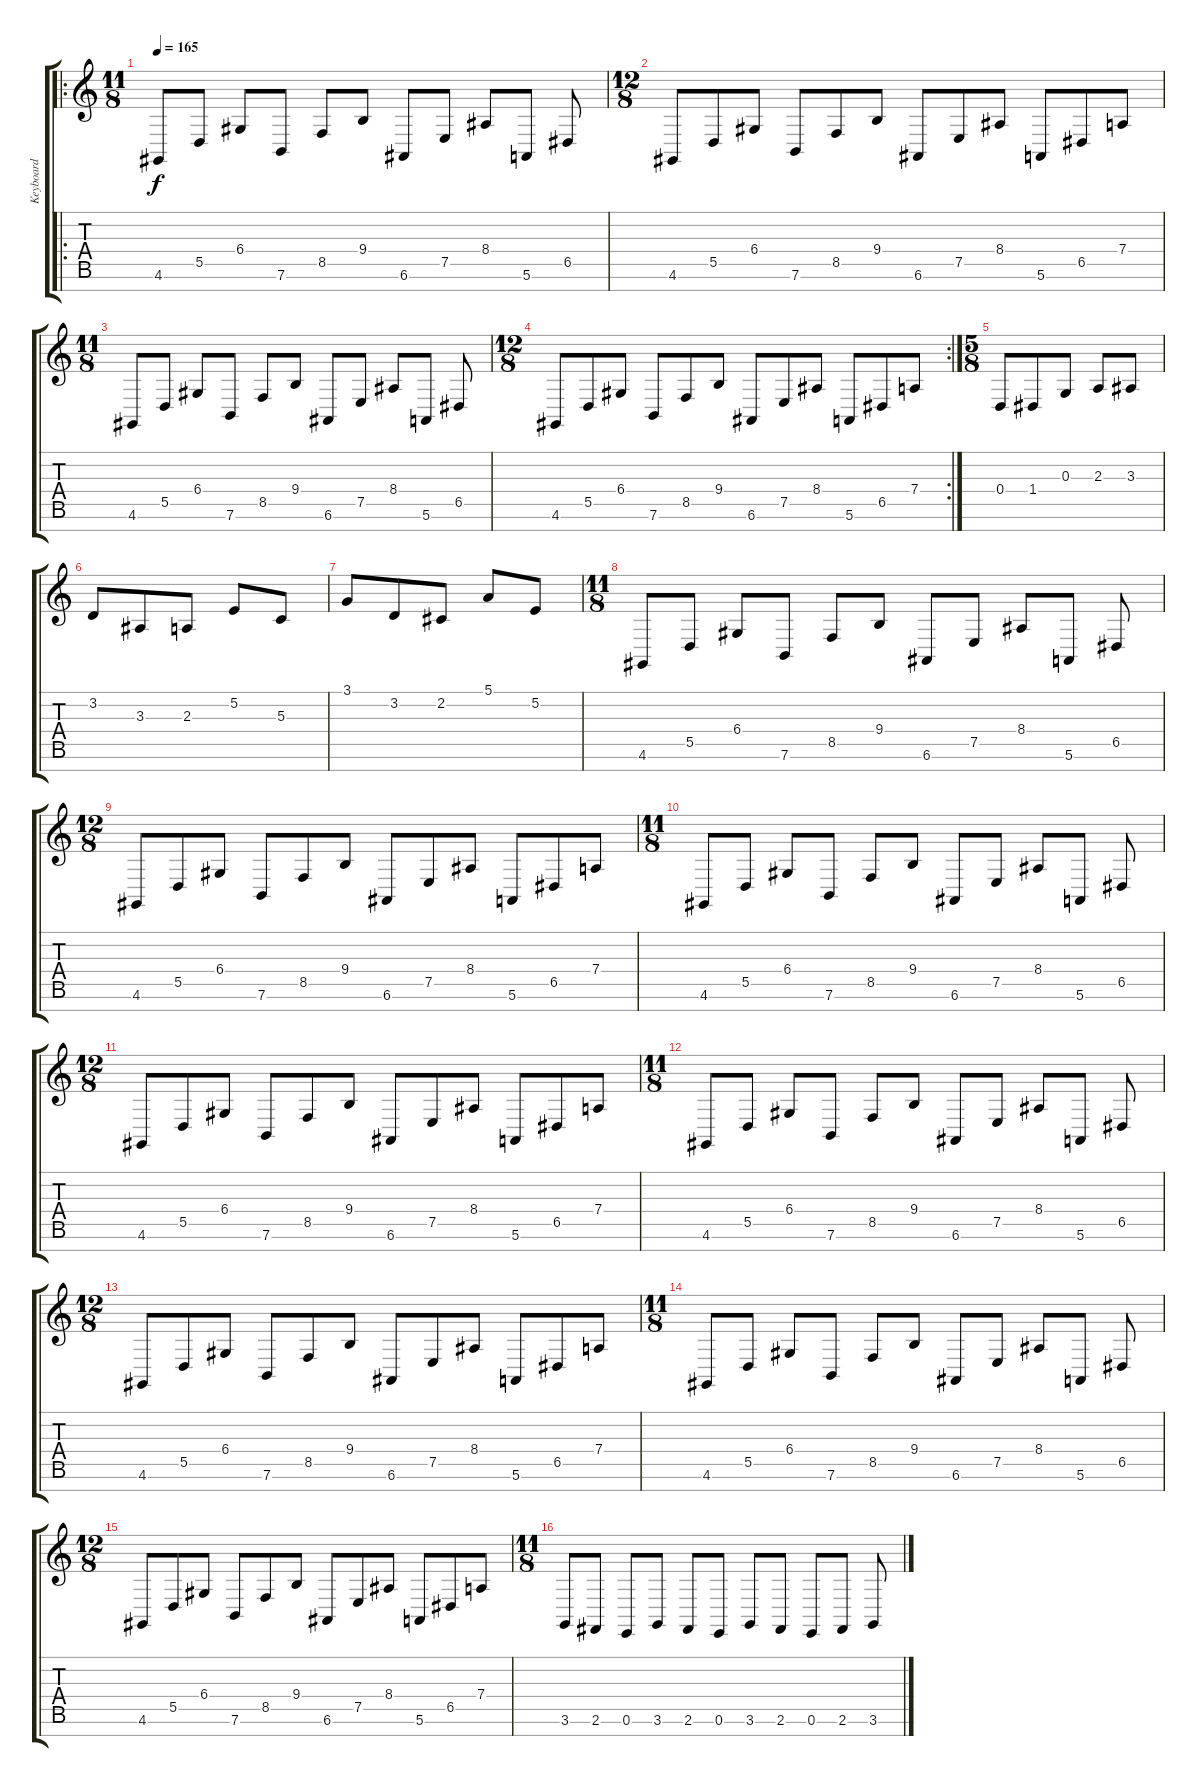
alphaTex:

\track ("Keyboard" "Keyboard") {instrument brightacousticpiano}
\staff {score tabs}
\tuning (E4 B3 G3 D3 A2 E2 B1) {hide}
\ro
\ts (11 8)
\tempo 165
\clef g2
\ks c
4.6.8{dy f instrument lead2sawtooth} 5.5.8 6.4.8 7.6.8 8.5.8 9.4.8 6.6.8 7.5.8 8.4.8 5.6.8 6.5.8 |
\ts (12 8)
4.6.8 5.5.8 6.4.8 7.6.8 8.5.8 9.4.8 6.6.8 7.5.8 8.4.8 5.6.8 6.5.8 7.4.8 |
\ts (11 8)
4.6.8{instrument lead2sawtooth} 5.5.8 6.4.8 7.6.8 8.5.8 9.4.8 6.6.8 7.5.8 8.4.8 5.6.8 6.5.8 |
\rc 2
\ts (12 8)
4.6.8 5.5.8 6.4.8 7.6.8 8.5.8 9.4.8 6.6.8 7.5.8 8.4.8 5.6.8 6.5.8 7.4.8 |
\ts (5 8)
0.4.8 1.4.8 0.3.8 2.3.8 3.3.8 |
3.2.8 3.3.8 2.3.8 5.2.8 5.3.8 |
3.1.8 3.2.8 2.2.8 5.1.8 5.2.8 |
\ts (11 8)
4.6.8{instrument lead2sawtooth} 5.5.8 6.4.8 7.6.8 8.5.8 9.4.8 6.6.8 7.5.8 8.4.8 5.6.8 6.5.8 |
\ts (12 8)
4.6.8 5.5.8 6.4.8 7.6.8 8.5.8 9.4.8 6.6.8 7.5.8 8.4.8 5.6.8 6.5.8 7.4.8 |
\ts (11 8)
4.6.8{instrument lead2sawtooth} 5.5.8 6.4.8 7.6.8 8.5.8 9.4.8 6.6.8 7.5.8 8.4.8 5.6.8 6.5.8 |
\ts (12 8)
4.6.8 5.5.8 6.4.8 7.6.8 8.5.8 9.4.8 6.6.8 7.5.8 8.4.8 5.6.8 6.5.8 7.4.8 |
\ts (11 8)
4.6.8{instrument lead2sawtooth} 5.5.8 6.4.8 7.6.8 8.5.8 9.4.8 6.6.8 7.5.8 8.4.8 5.6.8 6.5.8 |
\ts (12 8)
4.6.8 5.5.8 6.4.8 7.6.8 8.5.8 9.4.8 6.6.8 7.5.8 8.4.8 5.6.8 6.5.8 7.4.8 |
\ts (11 8)
4.6.8{instrument lead2sawtooth} 5.5.8 6.4.8 7.6.8 8.5.8 9.4.8 6.6.8 7.5.8 8.4.8 5.6.8 6.5.8 |
\ts (12 8)
4.6.8 5.5.8 6.4.8 7.6.8 8.5.8 9.4.8 6.6.8 7.5.8 8.4.8 5.6.8 6.5.8 7.4.8 |
\ts (11 8)
3.6.8 2.6.8 0.6.8 3.6.8 2.6.8 0.6.8 3.6.8 2.6.8 0.6.8 2.6.8 3.6.8
